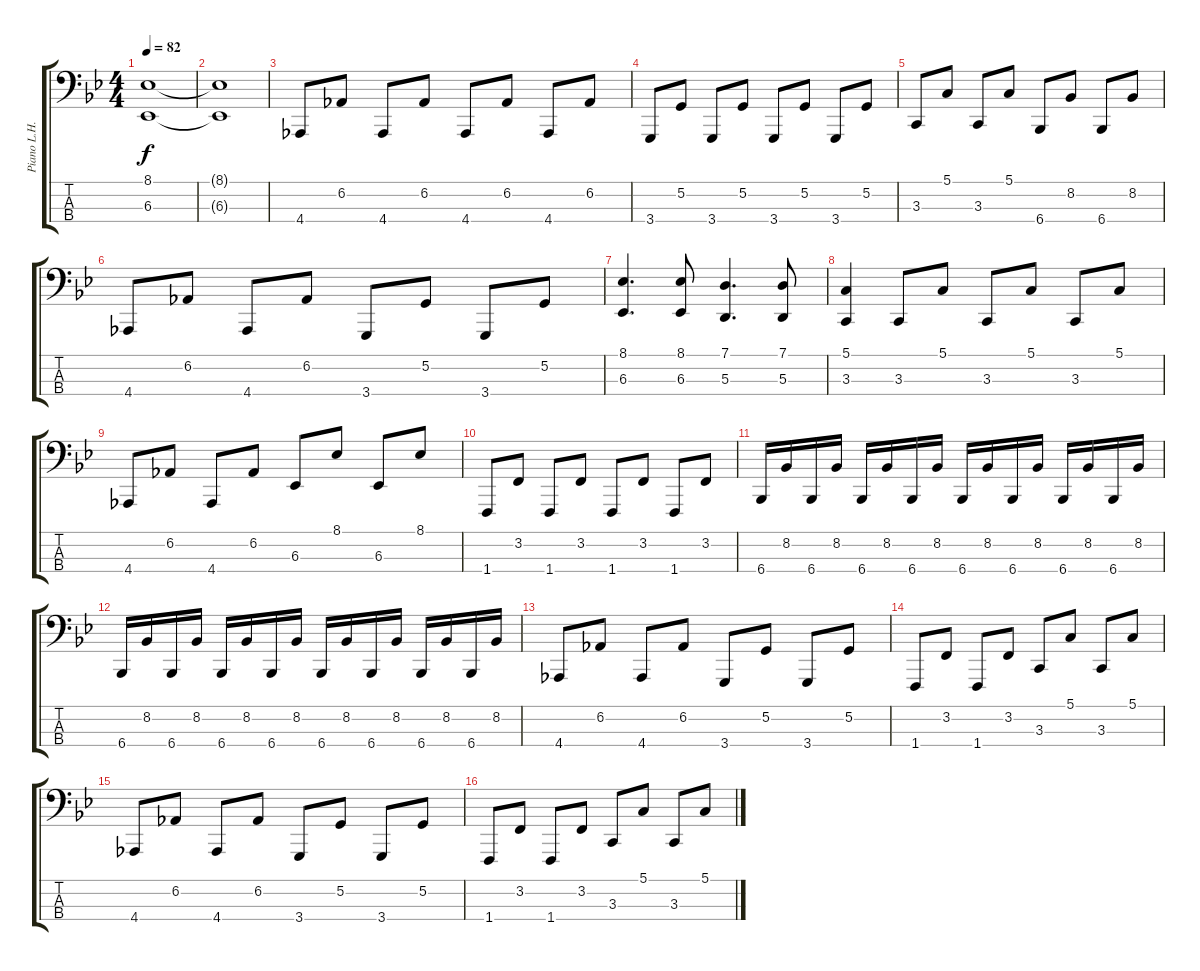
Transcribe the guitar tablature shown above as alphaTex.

\track ("Piano L.H." "Piano L.H.") {instrument acousticgrandpiano}
\staff {score tabs}
\tuning (G2 D2 A1 E1) {hide}
\ts (4 4)
\tempo 82
\clef f4
\ks bb
(8.1 6.3).1{dy f} |
(8.1{t} 6.3{t}).1 |
4.4.8 6.2.8 4.4.8 6.2.8 4.4.8 6.2.8 4.4.8 6.2.8 |
3.4.8 5.2.8 3.4.8 5.2.8 3.4.8 5.2.8 3.4.8 5.2.8 |
3.3.8 5.1.8 3.3.8 5.1.8 6.4.8 8.2.8 6.4.8 8.2.8 |
4.4.8 6.2.8 4.4.8 6.2.8 3.4.8 5.2.8 3.4.8 5.2.8 |
(8.1 6.3).4{d} (8.1 6.3).8 (7.1 5.3).4{d} (7.1 5.3).8 |
(5.1 3.3).4 3.3.8 5.1.8 3.3.8 5.1.8 3.3.8 5.1.8 |
4.4.8 6.2.8 4.4.8 6.2.8 6.3.8 8.1.8 6.3.8 8.1.8 |
1.4.8 3.2.8 1.4.8 3.2.8 1.4.8 3.2.8 1.4.8 3.2.8 |
6.4.16 8.2.16 6.4.16 8.2.16 6.4.16 8.2.16 6.4.16 8.2.16 6.4.16 8.2.16 6.4.16 8.2.16 6.4.16 8.2.16 6.4.16 8.2.16 |
6.4.16 8.2.16 6.4.16 8.2.16 6.4.16 8.2.16 6.4.16 8.2.16 6.4.16 8.2.16 6.4.16 8.2.16 6.4.16 8.2.16 6.4.16 8.2.16 |
4.4.8 6.2.8 4.4.8 6.2.8 3.4.8 5.2.8 3.4.8 5.2.8 |
1.4.8 3.2.8 1.4.8 3.2.8 3.3.8 5.1.8 3.3.8 5.1.8 |
4.4.8 6.2.8 4.4.8 6.2.8 3.4.8 5.2.8 3.4.8 5.2.8 |
1.4.8 3.2.8 1.4.8 3.2.8 3.3.8 5.1.8 3.3.8 5.1.8
